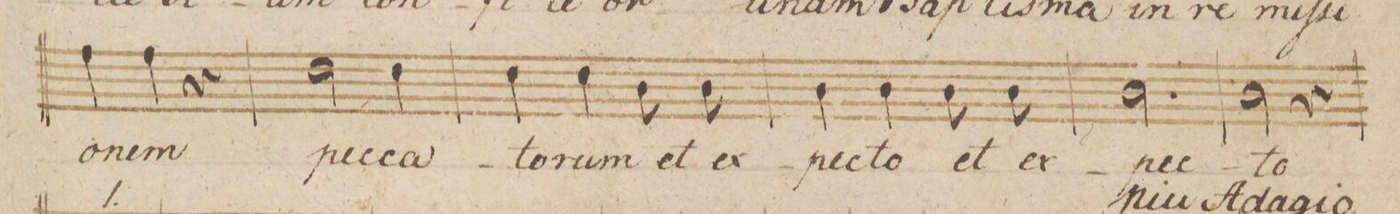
**kern	**text	**dynam
*I"Tenore.	*	*
*clefC4	*	*
*k[b-]	*	*
*met(c|)	*	*
*M3/4	*	*
4e\	-o-	.
4e\	-nem	.
4r	.	.
=204	=204	=204
2c\	pec-	.
4c\	-ca-	.
=205	=205	=205
4c\	-to-	.
4c\	-rum	.
8A\	et	.
8A\	ex-	.
=206	=206	=206
4A\	-pec-	.
4A\	-to	.
8A\	et	.
8A\	ex	.
=207	=207	=207
2.A\	pec-	.
=208	=208	=208
2A\	-to	.
4r	.	.
=209	=209	=209
*-	*-	*-
